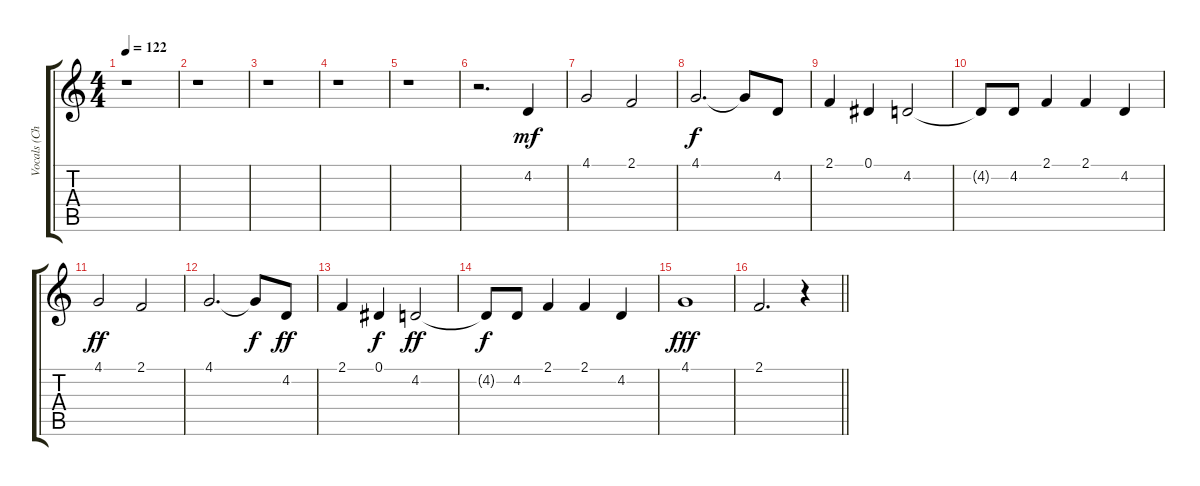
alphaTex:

\track ("Vocals (Chester Bennington)" "Vocals (Ch") {instrument oboe}
\staff {score tabs}
\tuning (Eb4 Bb3 Gb3 Db3 Ab2 Db2) {hide}
\ts (4 4)
\tempo 122
\clef g2
\ks c
r.1{dy ff volume 14} |
r.1 |
r.1 |
r.1 |
r.1 |
r.2{d} 4.2.4{dy mf} |
4.1.2 2.1.2 |
4.1.2{d dy f} 4.1{t}.8 4.2.8 |
2.1.4 0.1.4 4.2.2 |
4.2{t}.8 4.2.8 2.1.4 2.1.4 4.2.4 |
4.1.2{dy ff} 2.1.2 |
4.1.2{d} 4.1{t}.8{dy f} 4.2.8{dy ff} |
2.1.4 0.1.4{dy f} 4.2.2{dy ff} |
4.2{t}.8{dy f} 4.2.8 2.1.4 2.1.4 4.2.4 |
4.1.1{dy fff} |
\barLineRight lightlight
2.1.2{d} r.4
